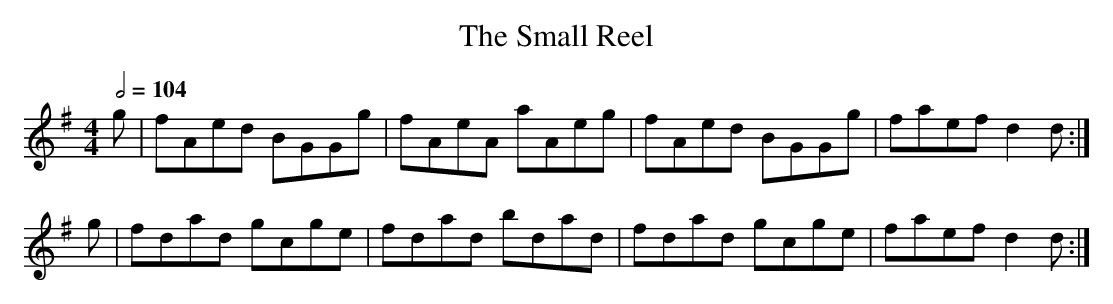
X:1
T:The Small Reel
M:4/4
L:1/8
Q:1/2=104
K:D Mixolydian
g|fAed BGGg|fAeA aAeg|fAed BGGg|faef d2d:|
g|fdad gcge|fdad bdad|fdad gcge|faef d2d:|
